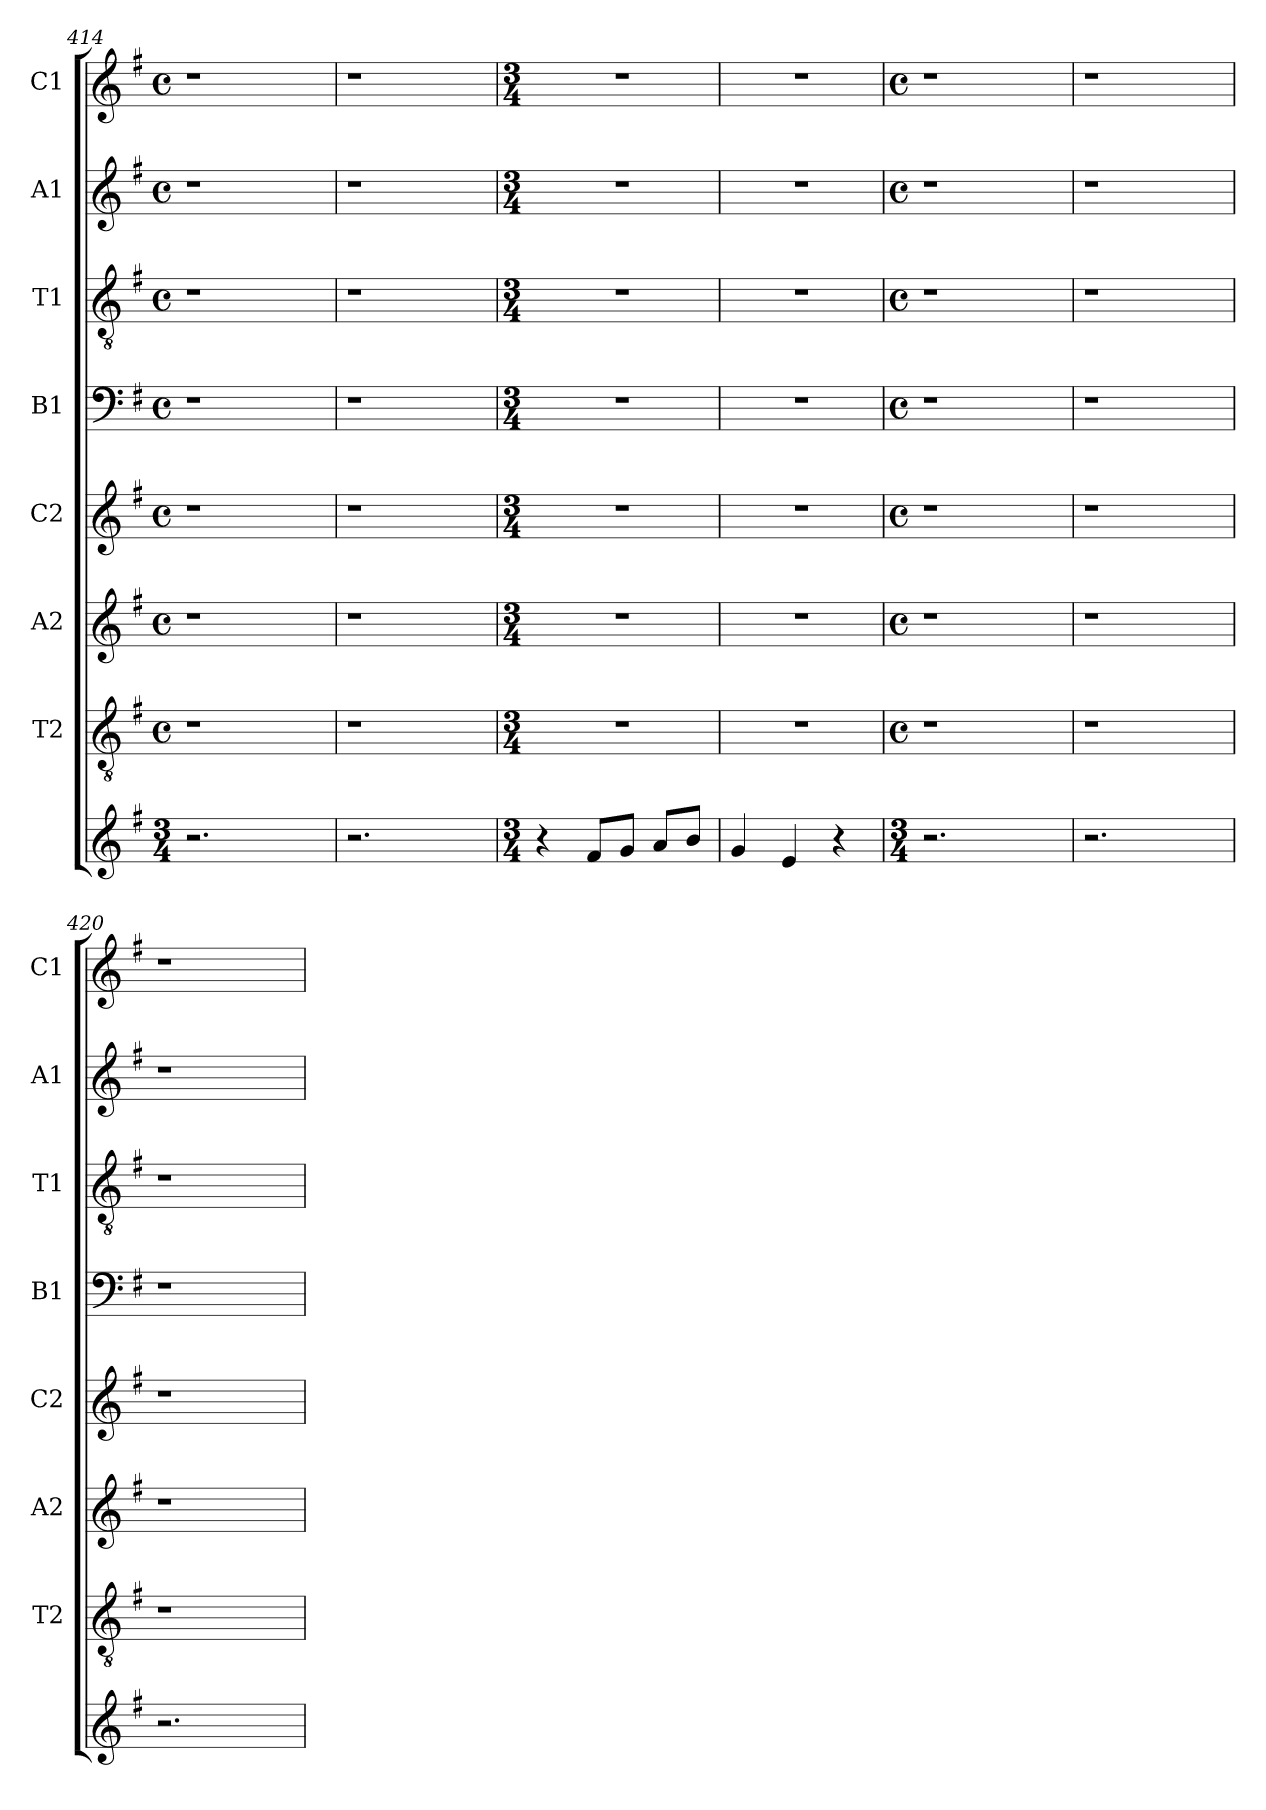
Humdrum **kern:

**kern	**kern	**kern	**kern	**kern	**kern	**kern	**kern
*part8	*part7	*part6	*part5	*part4	*part3	*part2	*part1
*staff8	*staff7	*staff6	*staff5	*staff4	*staff3	*staff2	*staff1
*	*I"T2	*I"A2	*I"C2	*I"B1	*I"T1	*I"A1	*I"C1
*	*I'T2	*I'A2	*I'C2	*I'B1	*I'T1	*I'A1	*I'C1
*clefG2	*clefGv2	*clefG2	*clefG2	*clefF4	*clefGv2	*clefG2	*clefG2
*k[f#]	*k[f#]	*k[f#]	*k[f#]	*k[f#]	*k[f#]	*k[f#]	*k[f#]
*G:	*G:	*G:	*G:	*G:	*G:	*G:	*G:
*M3/4	*M4/4	*M4/4	*M4/4	*M4/4	*M4/4	*M4/4	*M4/4
*	*met(c)	*met(c)	*met(c)	*met(c)	*met(c)	*met(c)	*met(c)
=414	=414	=414	=414	=414	=414	=414	=414
2.r	1r	1r	1r	1r	1r	1r	1r
4ryy	.	.	.	.	.	.	.
=415	=415	=415	=415	=415	=415	=415	=415
2.r	1r	1r	1r	1r	1r	1r	1r
4ryy	.	.	.	.	.	.	.
=416	=416	=416	=416	=416	=416	=416	=416
*M3/4	*M3/4	*M3/4	*M3/4	*M3/4	*M3/4	*M3/4	*M3/4
4r	2.r	2.r	2.r	2.r	2.r	2.r	2.r
8f#/L	.	.	.	.	.	.	.
8g/J	.	.	.	.	.	.	.
8a/L	.	.	.	.	.	.	.
8b/J	.	.	.	.	.	.	.
=417	=417	=417	=417	=417	=417	=417	=417
4g/	2.r	2.r	2.r	2.r	2.r	2.r	2.r
4e/	.	.	.	.	.	.	.
4r	.	.	.	.	.	.	.
=418	=418	=418	=418	=418	=418	=418	=418
*M3/4	*M4/4	*M4/4	*M4/4	*M4/4	*M4/4	*M4/4	*M4/4
*	*met(c)	*met(c)	*met(c)	*met(c)	*met(c)	*met(c)	*met(c)
2.r	1r	1r	1r	1r	1r	1r	1r
4ryy	.	.	.	.	.	.	.
=419	=419	=419	=419	=419	=419	=419	=419
2.r	1r	1r	1r	1r	1r	1r	1r
4ryy	.	.	.	.	.	.	.
=420	=420	=420	=420	=420	=420	=420	=420
2.r	1r	1r	1r	1r	1r	1r	1r
4ryy	.	.	.	.	.	.	.
=	=	=	=	=	=	=	=
*-	*-	*-	*-	*-	*-	*-	*-
